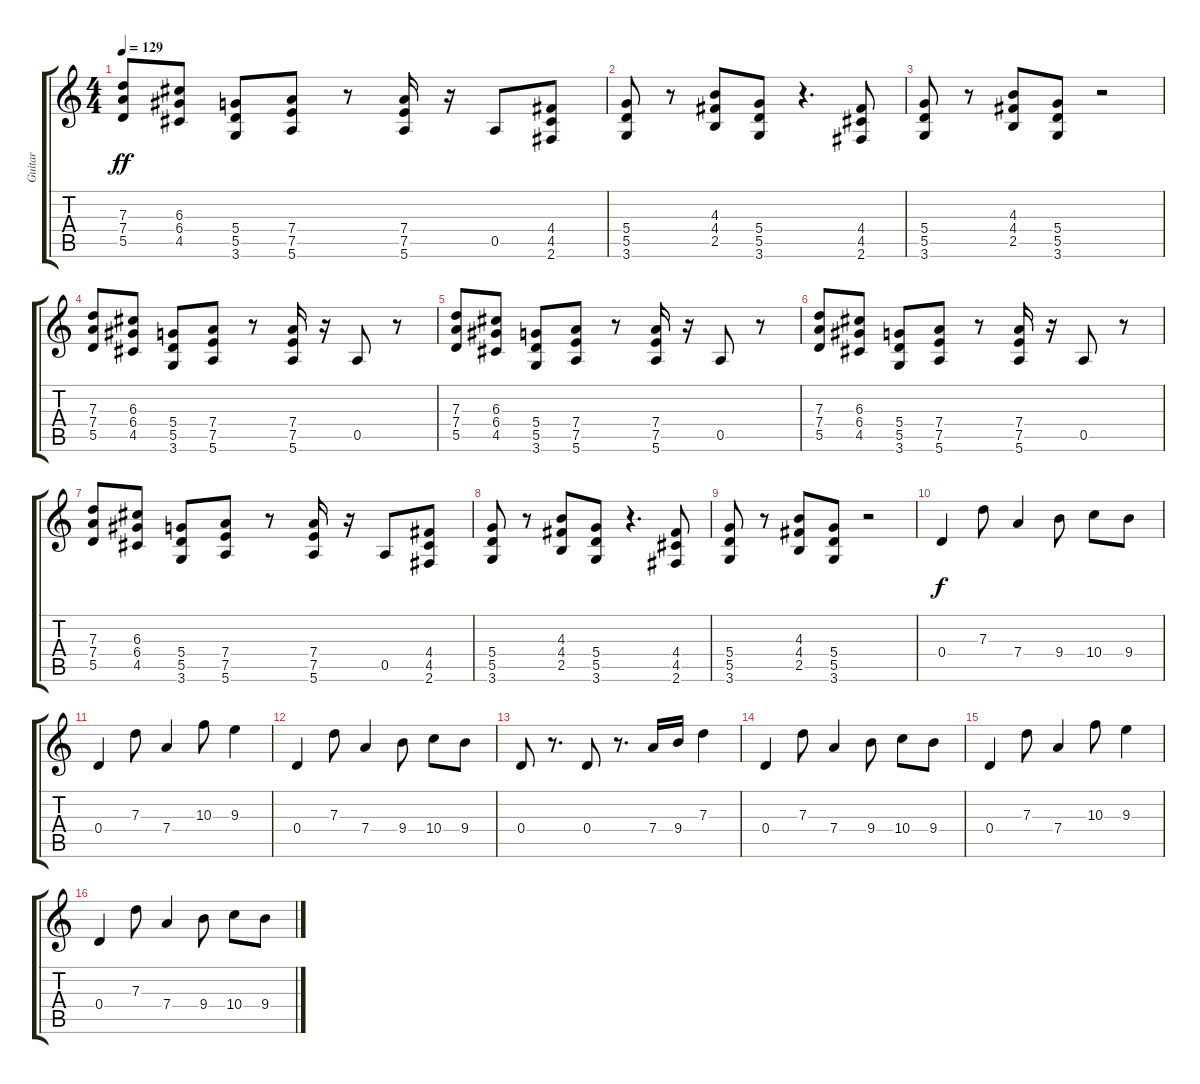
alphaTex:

\track ("Guitar" "Guitar") {instrument overdrivenguitar}
\staff {score tabs}
\tuning (E4 B3 G3 D3 A2 E2) {hide}
\ts (4 4)
\tempo 129
\clef g2
\ks c
(7.3 7.4 5.5).8{dy ff} (6.3 6.4 4.5).8 (5.4 5.5 3.6).8 (7.4 7.5 5.6).8 r.8 (7.4 7.5 5.6).16 r.16 0.5.8 (4.4 4.5 2.6).8 |
(5.4 5.5 3.6).8 r.8 (4.3 4.4 2.5).8 (5.4 5.5 3.6).8 r.4{d} (4.4 4.5 2.6).8 |
(5.4 5.5 3.6).8 r.8 (4.3 4.4 2.5).8 (5.4 5.5 3.6).8 r.2 |
(7.3 7.4 5.5).8 (6.3 6.4 4.5).8 (5.4 5.5 3.6).8 (7.4 7.5 5.6).8 r.8 (7.4 7.5 5.6).16 r.16 0.5.8 r.8 |
(7.3 7.4 5.5).8 (6.3 6.4 4.5).8 (5.4 5.5 3.6).8 (7.4 7.5 5.6).8 r.8 (7.4 7.5 5.6).16 r.16 0.5.8 r.8 |
(7.3 7.4 5.5).8 (6.3 6.4 4.5).8 (5.4 5.5 3.6).8 (7.4 7.5 5.6).8 r.8 (7.4 7.5 5.6).16 r.16 0.5.8 r.8 |
(7.3 7.4 5.5).8 (6.3 6.4 4.5).8 (5.4 5.5 3.6).8 (7.4 7.5 5.6).8 r.8 (7.4 7.5 5.6).16 r.16 0.5.8 (4.4 4.5 2.6).8 |
(5.4 5.5 3.6).8 r.8 (4.3 4.4 2.5).8 (5.4 5.5 3.6).8 r.4{d} (4.4 4.5 2.6).8 |
(5.4 5.5 3.6).8 r.8 (4.3 4.4 2.5).8 (5.4 5.5 3.6).8 r.2 |
0.4.4{dy f volume 10} 7.3.8 7.4.4 9.4.8 10.4.8 9.4.8 |
0.4.4 7.3.8 7.4.4 10.3.8 9.3.4 |
0.4.4 7.3.8 7.4.4 9.4.8 10.4.8 9.4.8 |
0.4.8 r.8{d} 0.4.8 r.8{d} 7.4.16 9.4.16 7.3.4 |
0.4.4 7.3.8 7.4.4 9.4.8 10.4.8 9.4.8 |
0.4.4 7.3.8 7.4.4 10.3.8 9.3.4 |
0.4.4 7.3.8 7.4.4 9.4.8 10.4.8 9.4.8
